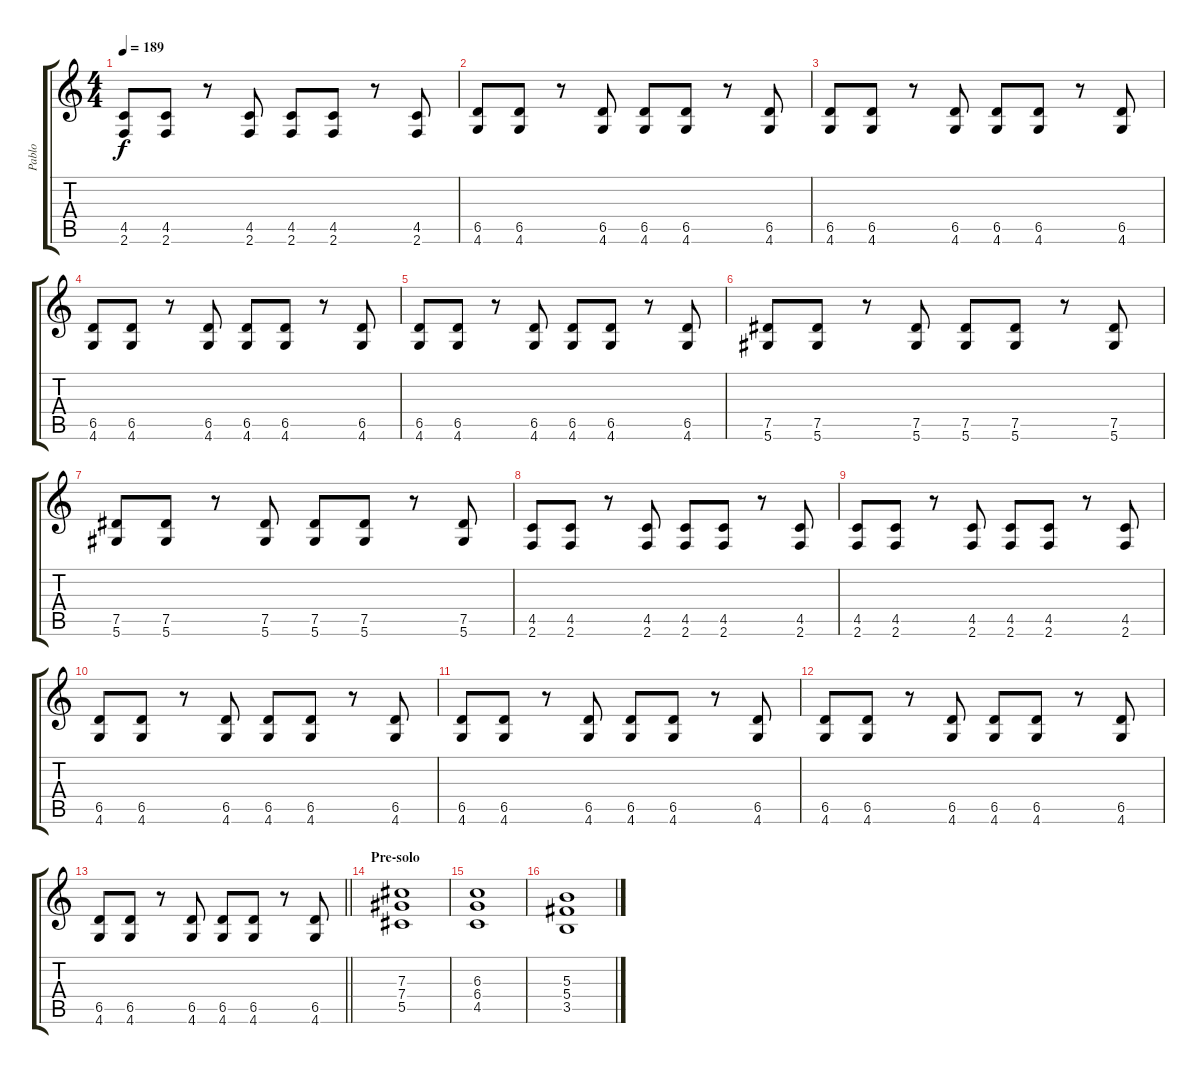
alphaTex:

\track ("Pablo" "Pablo") {instrument distortionguitar}
\staff {score tabs}
\tuning (Eb4 Bb3 Gb3 Db3 Ab2 Eb2) {hide}
\ts (4 4)
\tempo 189
\clef g2
\ks c
(4.5 2.6).8{dy f} (4.5 2.6).8 r.8 (4.5 2.6).8 (4.5 2.6).8 (4.5 2.6).8 r.8 (4.5 2.6).8 |
(6.5 4.6).8 (6.5 4.6).8 r.8 (6.5 4.6).8 (6.5 4.6).8 (6.5 4.6).8 r.8 (6.5 4.6).8 |
(6.5 4.6).8 (6.5 4.6).8 r.8 (6.5 4.6).8 (6.5 4.6).8 (6.5 4.6).8 r.8 (6.5 4.6).8 |
(6.5 4.6).8 (6.5 4.6).8 r.8 (6.5 4.6).8 (6.5 4.6).8 (6.5 4.6).8 r.8 (6.5 4.6).8 |
(6.5 4.6).8 (6.5 4.6).8 r.8 (6.5 4.6).8 (6.5 4.6).8 (6.5 4.6).8 r.8 (6.5 4.6).8 |
(7.5 5.6).8 (7.5 5.6).8 r.8 (7.5 5.6).8 (7.5 5.6).8 (7.5 5.6).8 r.8 (7.5 5.6).8 |
(7.5 5.6).8 (7.5 5.6).8 r.8 (7.5 5.6).8 (7.5 5.6).8 (7.5 5.6).8 r.8 (7.5 5.6).8 |
(4.5 2.6).8 (4.5 2.6).8 r.8 (4.5 2.6).8 (4.5 2.6).8 (4.5 2.6).8 r.8 (4.5 2.6).8 |
(4.5 2.6).8 (4.5 2.6).8 r.8 (4.5 2.6).8 (4.5 2.6).8 (4.5 2.6).8 r.8 (4.5 2.6).8 |
(6.5 4.6).8 (6.5 4.6).8 r.8 (6.5 4.6).8 (6.5 4.6).8 (6.5 4.6).8 r.8 (6.5 4.6).8 |
(6.5 4.6).8 (6.5 4.6).8 r.8 (6.5 4.6).8 (6.5 4.6).8 (6.5 4.6).8 r.8 (6.5 4.6).8 |
(6.5 4.6).8 (6.5 4.6).8 r.8 (6.5 4.6).8 (6.5 4.6).8 (6.5 4.6).8 r.8 (6.5 4.6).8 |
\barLineRight lightlight
(6.5 4.6).8 (6.5 4.6).8 r.8 (6.5 4.6).8 (6.5 4.6).8 (6.5 4.6).8 r.8 (6.5 4.6).8 |
\section ("" "Pre-solo")
(7.3 7.4 5.5).1 |
(6.3 6.4 4.5).1 |
(5.3 5.4 3.5).1
